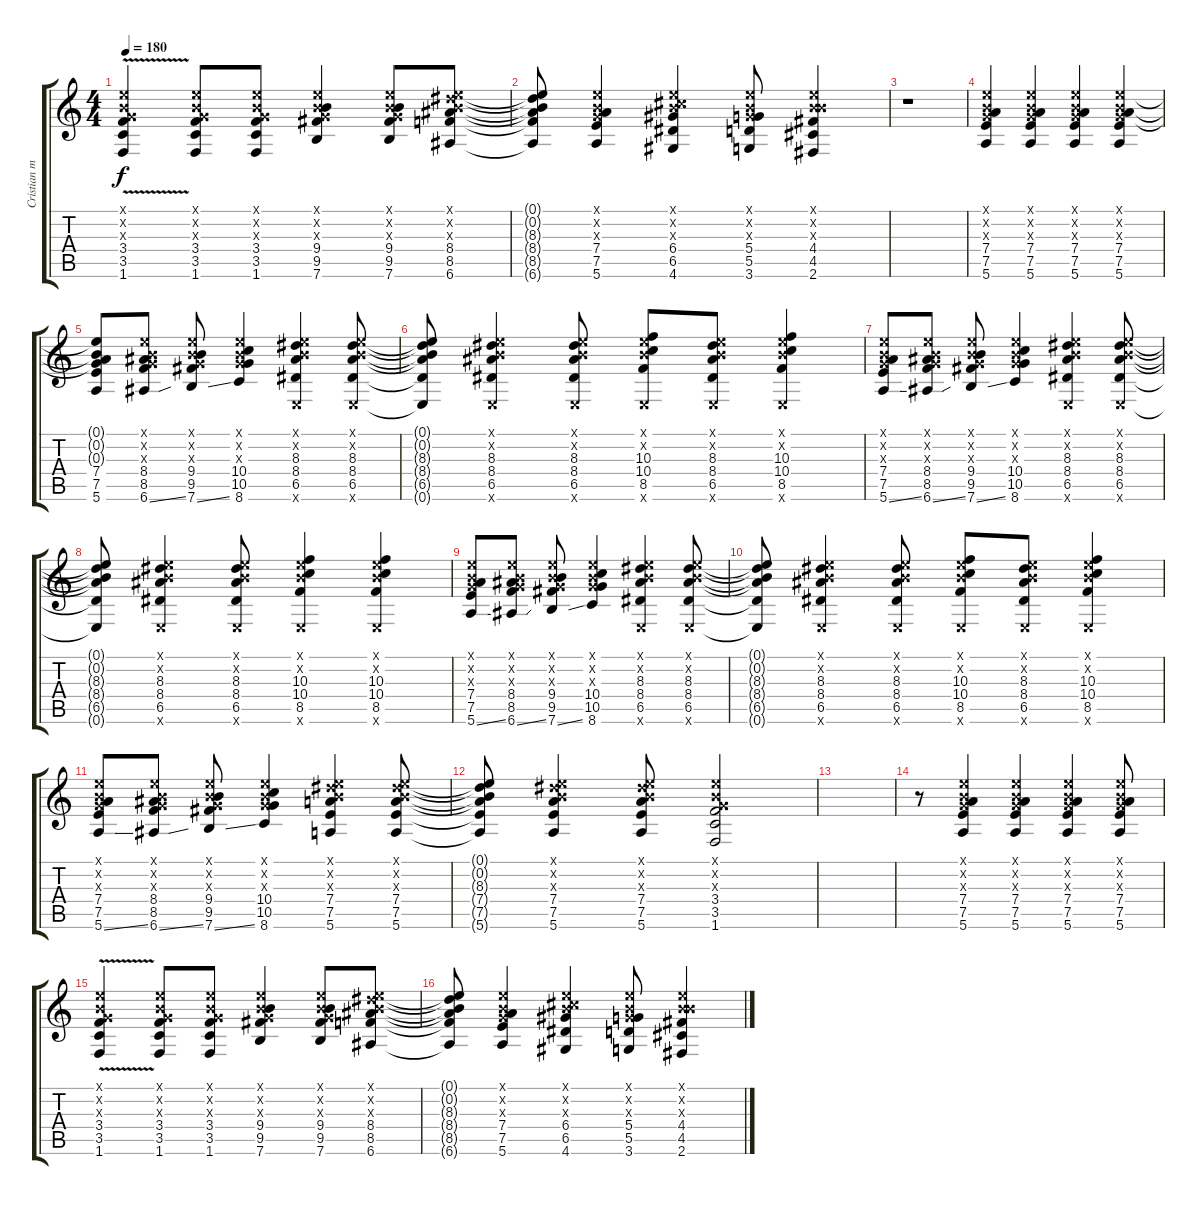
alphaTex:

\track ("Cristian mi cuñao :P" "Cristian m") {instrument distortionguitar}
\staff {score tabs}
\tuning (E4 B3 G3 D3 A2 E2) {hide}
\ts (4 4)
\tempo 180
\clef g2
\ks c
(0.1{x} 0.2{x} 0.3{x} 3.4{v} 3.5 1.6).4{dy f} (0.1{x} 0.2{x} 0.3{x} 3.4 3.5 1.6).8 (0.1{x} 0.2{x} 0.3{x} 3.4 3.5 1.6).8 (0.1{x} 0.2{x} 0.3{x} 9.4 9.5 7.6).4 (0.1{x} 0.2{x} 0.3{x} 9.4 9.5 7.6).8 (0.1{x} 0.2{x} 8.3{x} 8.4 8.5 6.6).8 |
(0.1{t} 0.2{t} 8.3{t} 8.4{t} 8.5{t} 6.6{t}).8 (0.1{x} 0.2{x} 0.3{x} 7.4 7.5 5.6).4 (0.1{x} 0.2{x} 6.3{x} 6.4 6.5 4.6).4 (0.1{x} 0.2{x} 0.3{x} 5.4 5.5 3.6).8 (0.1{x} 0.2{x} 4.3{x} 4.4 4.5 2.6).4 |
r.1 |
(0.1{x} 0.2{x} 0.3{x} 7.4 7.5 5.6).4 (0.1{x} 0.2{x} 0.3{x} 7.4 7.5 5.6).4 (0.1{x} 0.2{x} 0.3{x} 7.4 7.5 5.6).4 (0.1{x} 0.2{x} 0.3{x} 7.4 7.5 5.6).4 |
(0.1{t} 0.2{t} 0.3{t} 7.4 7.5 5.6).8 (0.1{x} 0.2{x} 0.3{x} 8.4 8.5 6.6{ss}).8 (0.1{x} 0.2{x} 0.3{x} 9.4 9.5 7.6{ss}).8 (0.1{x} 0.2{x} 0.3{x} 10.4 10.5 8.6).4 (0.1{x} 0.2{x} 8.3 8.4 6.5 0.6{x}).4 (0.1{x} 0.2{x} 8.3 8.4 6.5 0.6{x}).8 |
(0.1{t} 0.2{t} 8.3{t} 8.4{t} 6.5{t} 0.6{t}).8 (0.1{x} 0.2{x} 8.3 8.4 6.5 0.6{x}).4 (0.1{x} 0.2{x} 8.3 8.4 6.5 0.6{x}).8 (0.1{x} 0.2{x} 10.3 10.4 8.5 0.6{x}).8 (0.1{x} 0.2{x} 8.3 8.4 6.5 0.6{x}).8 (0.1{x} 0.2{x} 10.3 10.4 8.5 0.6{x}).4 |
(0.1{x} 0.2{x} 0.3{x} 7.4 7.5 5.6{ss}).8 (0.1{x} 0.2{x} 0.3{x} 8.4 8.5 6.6{ss}).8 (0.1{x} 0.2{x} 0.3{x} 9.4 9.5 7.6{ss}).8 (0.1{x} 0.2{x} 0.3{x} 10.4 10.5 8.6).4 (0.1{x} 0.2{x} 8.3 8.4 6.5 0.6{x}).4 (0.1{x} 0.2{x} 8.3 8.4 6.5 0.6{x}).8 |
(0.1{t} 0.2{t} 8.3{t} 8.4{t} 6.5{t} 0.6{t}).8 (0.1{x} 0.2{x} 8.3 8.4 6.5 0.6{x}).4 (0.1{x} 0.2{x} 8.3 8.4 6.5 0.6{x}).8 (0.1{x} 0.2{x} 10.3 10.4 8.5 0.6{x}).4 (0.1{x} 0.2{x} 10.3 10.4 8.5 0.6{x}).4 |
(0.1{x} 0.2{x} 0.3{x} 7.4 7.5 5.6{ss}).8 (0.1{x} 0.2{x} 0.3{x} 8.4 8.5 6.6{ss}).8 (0.1{x} 0.2{x} 0.3{x} 9.4 9.5 7.6{ss}).8 (0.1{x} 0.2{x} 0.3{x} 10.4 10.5 8.6).4 (0.1{x} 0.2{x} 8.3 8.4 6.5 0.6{x}).4 (0.1{x} 0.2{x} 8.3 8.4 6.5 0.6{x}).8 |
(0.1{t} 0.2{t} 8.3{t} 8.4{t} 6.5{t} 0.6{t}).8 (0.1{x} 0.2{x} 8.3 8.4 6.5 0.6{x}).4 (0.1{x} 0.2{x} 8.3 8.4 6.5 0.6{x}).8 (0.1{x} 0.2{x} 10.3 10.4 8.5 0.6{x}).8 (0.1{x} 0.2{x} 8.3 8.4 6.5 0.6{x}).8 (0.1{x} 0.2{x} 10.3 10.4 8.5 0.6{x}).4 |
(0.1{x} 0.2{x} 0.3{x} 7.4 7.5 5.6{ss}).8 (0.1{x} 0.2{x} 0.3{x} 8.4 8.5 6.6{ss}).8 (0.1{x} 0.2{x} 0.3{x} 9.4 9.5 7.6{ss}).8 (0.1{x} 0.2{x} 0.3{x} 10.4 10.5 8.6).4 (0.1{x} 0.2{x} 8.3{x} 7.4 7.5 5.6).4 (0.1{x} 0.2{x} 8.3{x} 7.4 7.5 5.6).8 |
(0.1{t} 0.2{t} 8.3{t} 7.4{t} 7.5{t} 5.6{t}).8 (0.1{x} 0.2{x} 8.3{x} 7.4 7.5 5.6).4 (0.1{x} 0.2{x} 8.3{x} 7.4 7.5 5.6).8 (0.1{x} 0.2{x} 0.3{x} 3.4 3.5 1.6).2 |
|
r.8 (0.1{x} 0.2{x} 0.3{x} 7.4 7.5 5.6).4 (0.1{x} 0.2{x} 0.3{x} 7.4 7.5 5.6).4 (0.1{x} 0.2{x} 0.3{x} 7.4 7.5 5.6).4 (0.1{x} 0.2{x} 0.3{x} 7.4 7.5 5.6).8 |
(0.1{x} 0.2{x} 0.3{x} 3.4{v} 3.5 1.6).4 (0.1{x} 0.2{x} 0.3{x} 3.4 3.5 1.6).8 (0.1{x} 0.2{x} 0.3{x} 3.4 3.5 1.6).8 (0.1{x} 0.2{x} 0.3{x} 9.4 9.5 7.6).4 (0.1{x} 0.2{x} 0.3{x} 9.4 9.5 7.6).8 (0.1{x} 0.2{x} 8.3{x} 8.4 8.5 6.6).8 |
(0.1{t} 0.2{t} 8.3{t} 8.4{t} 8.5{t} 6.6{t}).8 (0.1{x} 0.2{x} 0.3{x} 7.4 7.5 5.6).4 (0.1{x} 0.2{x} 6.3{x} 6.4 6.5 4.6).4 (0.1{x} 0.2{x} 0.3{x} 5.4 5.5 3.6).8 (0.1{x} 0.2{x} 4.3{x} 4.4 4.5 2.6).4
